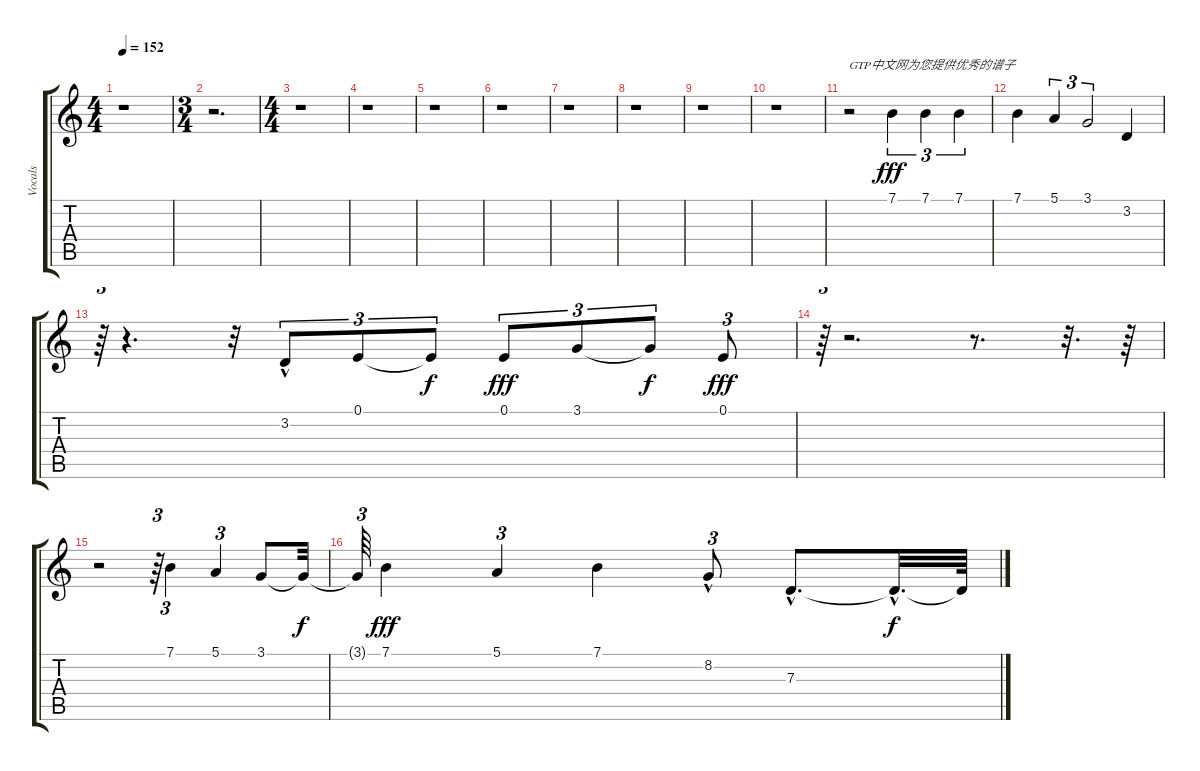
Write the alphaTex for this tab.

\track ("Vocals" "Vocals") {instrument lead2sawtooth}
\staff {score tabs}
\tuning (E4 B3 G3 D3 A2 E2) {hide}
\ts (4 4)
\tempo 152
\clef g2
\ks c
r.1{dy fff instrument lead2sawtooth} |
\ts (3 4)
r.2{d} |
\ts (4 4)
r.1 |
r.1 |
r.1 |
r.1 |
r.1 |
r.1 |
r.1 |
r.1 |
r.2{txt "GTP中文网为您提供优秀的谱子"} 7.1.4{tu (3 2)} 7.1.4{tu (3 2)} 7.1.4{tu (3 2)} |
7.1.4 5.1.4{tu (3 2)} 3.1.2{tu (3 2)} 3.2.4 |
r.64{tu (3 2)} r.4{d} r.32 3.2{hac}.8{tu (3 2)} 0.1.8{tu (3 2)} 0.1{t}.8{tu (3 2) dy f} 0.1.8{tu (3 2) dy fff} 3.1.8{tu (3 2)} 3.1{t}.8{tu (3 2) dy f} 0.1.8{tu (3 2) dy fff} |
r.64{tu (3 2)} r.2{d} r.8{d} r.32{d} r.64 |
r.2 r.64{tu (3 2)} 7.1.4{tu (3 2)} 5.1.4{tu (3 2)} 3.1.8 3.1{t}.32{dy f} |
3.1{t}.64{tu (3 2)} 7.1.4{dy fff} 5.1.4{tu (3 2)} 7.1.4 8.2{hac}.8{tu (3 2)} 7.3{hac}.8{d} 7.3{hac t}.32{d dy f} 7.3{t}.64
